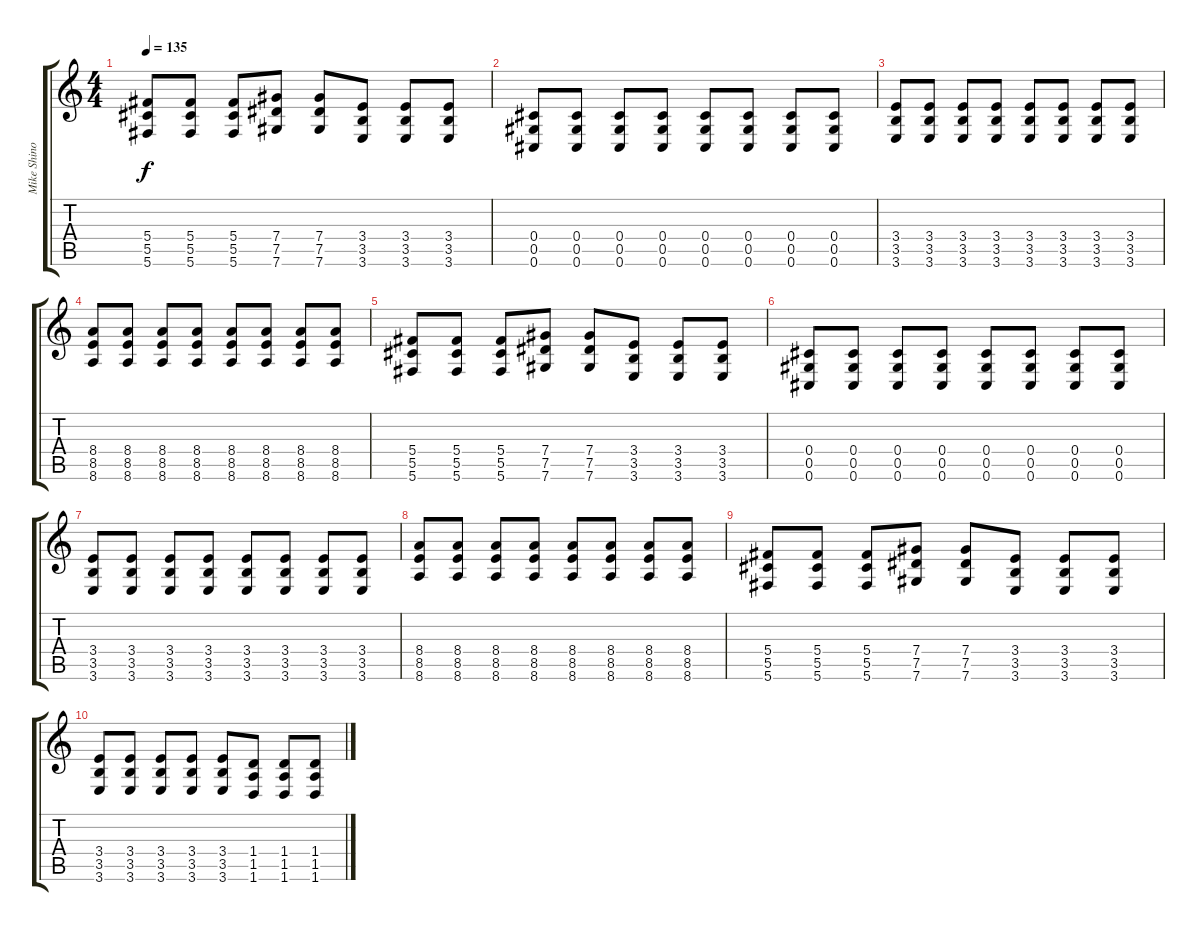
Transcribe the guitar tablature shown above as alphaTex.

\track ("Mike Shinoda (2nd Guitar)" "Mike Shino") {instrument distortionguitar}
\staff {score tabs}
\tuning (Eb4 Bb3 Gb3 Db3 Ab2 Db2) {hide}
\ts (4 4)
\tempo 135
\clef g2
\ks c
(5.4 5.5 5.6).8{dy f} (5.4 5.5 5.6).8 (5.4 5.5 5.6).8 (7.4 7.5 7.6).8 (7.4 7.5 7.6).8 (3.4 3.5 3.6).8 (3.4 3.5 3.6).8 (3.4 3.5 3.6).8 |
(0.4 0.5 0.6).8 (0.4 0.5 0.6).8 (0.4 0.5 0.6).8 (0.4 0.5 0.6).8 (0.4 0.5 0.6).8 (0.4 0.5 0.6).8 (0.4 0.5 0.6).8 (0.4 0.5 0.6).8 |
(3.4 3.5 3.6).8 (3.4 3.5 3.6).8 (3.4 3.5 3.6).8 (3.4 3.5 3.6).8 (3.4 3.5 3.6).8 (3.4 3.5 3.6).8 (3.4 3.5 3.6).8 (3.4 3.5 3.6).8 |
(8.4 8.5 8.6).8 (8.4 8.5 8.6).8 (8.4 8.5 8.6).8 (8.4 8.5 8.6).8 (8.4 8.5 8.6).8 (8.4 8.5 8.6).8 (8.4 8.5 8.6).8 (8.4 8.5 8.6).8 |
(5.4 5.5 5.6).8 (5.4 5.5 5.6).8 (5.4 5.5 5.6).8 (7.4 7.5 7.6).8 (7.4 7.5 7.6).8 (3.4 3.5 3.6).8 (3.4 3.5 3.6).8 (3.4 3.5 3.6).8 |
(0.4 0.5 0.6).8 (0.4 0.5 0.6).8 (0.4 0.5 0.6).8 (0.4 0.5 0.6).8 (0.4 0.5 0.6).8 (0.4 0.5 0.6).8 (0.4 0.5 0.6).8 (0.4 0.5 0.6).8 |
(3.4 3.5 3.6).8 (3.4 3.5 3.6).8 (3.4 3.5 3.6).8 (3.4 3.5 3.6).8 (3.4 3.5 3.6).8 (3.4 3.5 3.6).8 (3.4 3.5 3.6).8 (3.4 3.5 3.6).8 |
(8.4 8.5 8.6).8 (8.4 8.5 8.6).8 (8.4 8.5 8.6).8 (8.4 8.5 8.6).8 (8.4 8.5 8.6).8 (8.4 8.5 8.6).8 (8.4 8.5 8.6).8 (8.4 8.5 8.6).8 |
(5.4 5.5 5.6).8 (5.4 5.5 5.6).8 (5.4 5.5 5.6).8 (7.4 7.5 7.6).8 (7.4 7.5 7.6).8 (3.4 3.5 3.6).8 (3.4 3.5 3.6).8 (3.4 3.5 3.6).8 |
(3.4 3.5 3.6).8 (3.4 3.5 3.6).8 (3.4 3.5 3.6).8 (3.4 3.5 3.6).8 (3.4 3.5 3.6).8 (1.4 1.5 1.6).8 (1.4 1.5 1.6).8 (1.4 1.5 1.6).8
